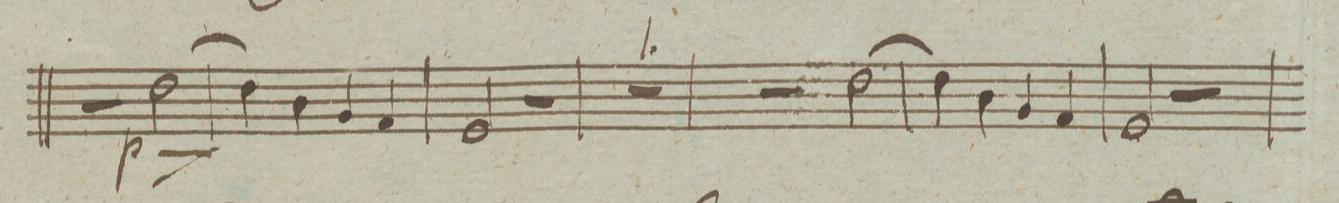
**kern	**dynam
*I"Clarinetto Primo in C.	*
*clefG2	*
*k[fncngn]	*
*met(c|)	*
*M2/2	*
2r	.
.	p
[2dd^<\	.
=45	=45
4dd\]	.
4b\	.
4g/	.
4f/	.
=46	=46
2e/	.
2r	.
=47	=47
1r	.
=48	=48
2r	.
[2dd\	.
=49	=49
4dd\]	.
4b\	.
4g/	.
4f/	.
=50	=50
2e/	.
2r	.
=51	=51
*-	*-
